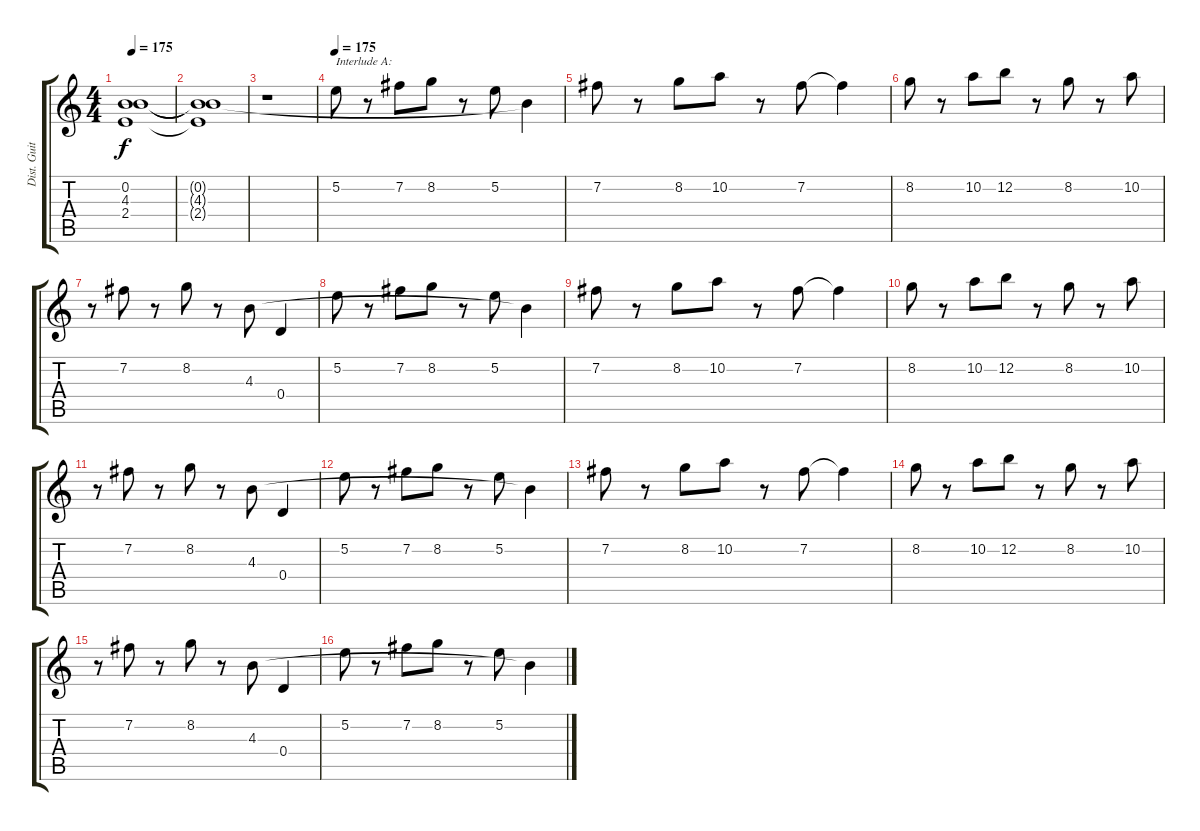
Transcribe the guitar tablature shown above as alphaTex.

\track ("Dist. Guitar 1" "Dist. Guit") {instrument distortionguitar}
\staff {score tabs}
\tuning (E4 B3 G3 D3 A2 E2) {hide}
\ts (4 4)
\tempo 175
\clef g2
\ks c
(0.2{t} 4.3{t} 2.4{t}).1{dy f} |
(0.2{t} 4.3{t} 2.4{t}).1 |
r.1 |
\tempo 175
5.2.8{txt "Interlude A:" volume 10 instrument distortionguitar} r.8 7.2.8 8.2.8 r.8 5.2.8 4.3{t}.4 |
7.2.8 r.8 8.2.8 10.2.8 r.8 7.2.8 7.2{t}.4 |
8.2.8 r.8 10.2.8 12.2.8 r.8 8.2.8 r.8 10.2.8 |
r.8 7.2.8 r.8 8.2.8 r.8 4.3.8 0.4.4 |
5.2.8 r.8 7.2.8 8.2.8 r.8 5.2.8 4.3{t}.4 |
7.2.8 r.8 8.2.8 10.2.8 r.8 7.2.8 7.2{t}.4 |
8.2.8 r.8 10.2.8 12.2.8 r.8 8.2.8 r.8 10.2.8 |
r.8 7.2.8 r.8 8.2.8 r.8 4.3.8 0.4.4 |
5.2.8 r.8 7.2.8 8.2.8 r.8 5.2.8 4.3{t}.4 |
7.2.8 r.8 8.2.8 10.2.8 r.8 7.2.8 7.2{t}.4 |
8.2.8 r.8 10.2.8 12.2.8 r.8 8.2.8 r.8 10.2.8 |
r.8 7.2.8 r.8 8.2.8 r.8 4.3.8 0.4.4 |
5.2.8 r.8 7.2.8 8.2.8 r.8 5.2.8 4.3{t}.4
